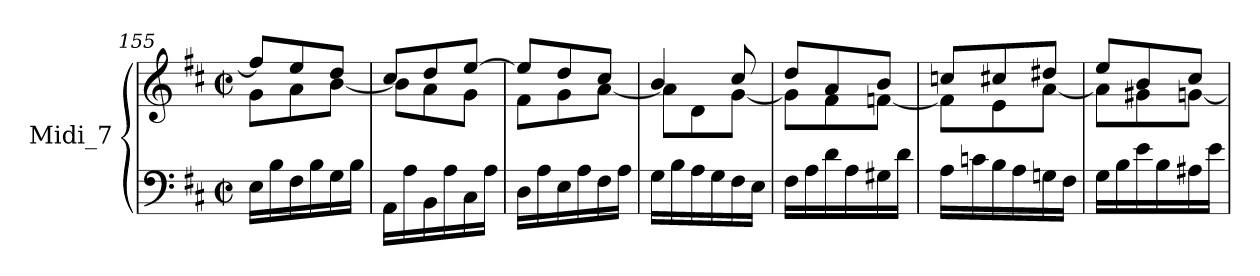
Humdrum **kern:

**kern	**kern
*part1	*part1
*staff2	*staff1
*I"Midi_7	*
*clefF4	*clefG2
*k[f#c#]	*k[f#c#]
*D:	*D:
*M2/2	*M2/2
*met(c|)	*met(c|)
=155	=155
*^	*^
16ELL	4.ryy	8ff#L]	8g\L
16B	.	.	.
16F#	.	8ee	8a\
16B	.	.	.
16G	.	8ddJ	[8b\J
16BJJ	.	.	.
=156	=156	=156	=156
16AALL	4.ryy	8cc#L	8b\L]
16A	.	.	.
16BB	.	8dd	8a\
16A	.	.	.
16C#	.	[8eeJ	8g\J
16AJJ	.	.	.
=157	=157	=157	=157
4.ryy	16DLL	8eeL]	8f#\L
.	16A	.	.
.	16E	8dd	8g\
.	16A	.	.
.	16F#	8cc#J	[8a\J
.	16AJJ	.	.
!!LO:LB:g=z	!!
=158	=158	=158	=158
4.ryy	16G\LL	4b/	8aL]
.	16B\	.	.
.	16A\	.	8d
.	16G\	.	.
.	16F#\	8cc#/	[8gJ
.	16E\JJ	.	.
=159	=159	=159	=159
4.ryy	16F#LL	8ddL	8g\L]
.	16A	.	.
.	16d	8a	8f#\
.	16A	.	.
.	16G#X	8bJ	[8fn\J
.	16dJJ	.	.
=160	=160	=160	=160
4.ryy	16A\LL	8ccnL	8fL]
.	16cn\	.	.
.	16B\	8cc#X	8e
.	16A\	.	.
.	16Gn\	8dd#XJ	[8aJ
.	16F#\JJ	.	.
=161	=161	=161	=161
4.ryy	16G\LL	8eeL	8aL]
.	16B\	.	.
.	16e\	8b	8g#X
.	16B\	.	.
.	16A#X\	8cc#J	[8gnJ
.	16e\JJ	.	.
*v	*v	*	*
*	*v	*v
=	=
*-	*-
